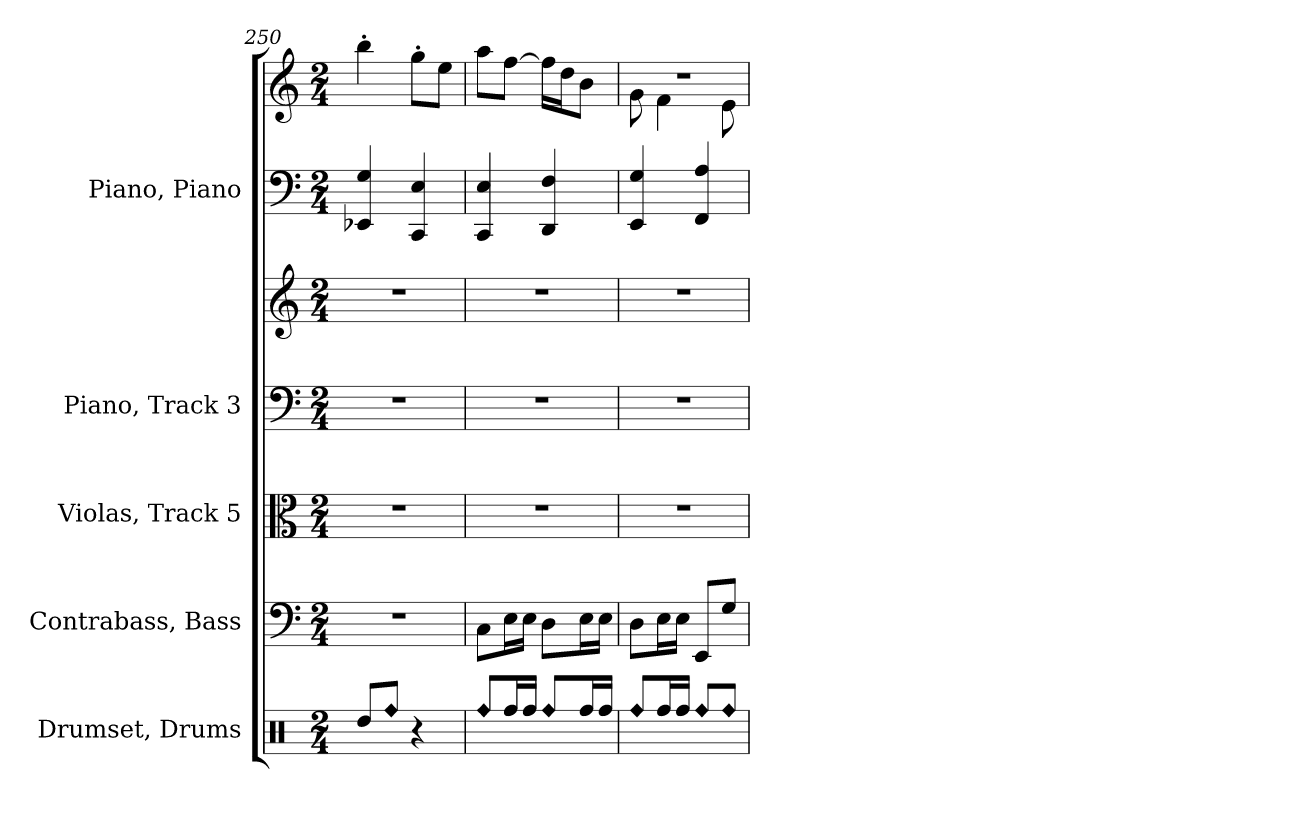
**kern	**kern	**kern	**kern	**kern	**kern	**kern
*part5	*part4	*part3	*part2	*part2	*part1	*part1
*staff7	*staff6	*staff5	*staff4	*staff3	*staff2	*staff1
*I"Drumset, Drums	*I"Contrabass, Bass	*I"Violas, Track  5	*I"Piano, Track  3	*	*I"Piano, Piano	*
*I'D. Set	*I'Cb.	*I'Vlas.	*I'Pno.	*	*I'Pno.	*
!!LO:LB:g=z
*clefX	*clefF4	*clefC3	*clefF4	*clefG2	*clefF4	*clefG2
*	*ITrd7c12	*	*	*	*	*
*k[]	*k[]	*k[]	*k[]	*k[]	*k[]	*k[]
*M2/4	*M2/4	*M2/4	*M2/4	*M2/4	*M2/4	*M2/4
=250	=250	=250	=250	=250	=250	=250
8Rdd/L	2r	2r	2r	2r	4EE-X/ 4G/	4bb'\
!LO:N:head=diamond	!	!	!	!	!	!
8Rff/J	.	.	.	.	.	.
4r	.	.	.	.	4CC/ 4E/	8gg'\L
.	.	.	.	.	.	8ee\J
=251	=251	=251	=251	=251	=251	=251
!LO:N:head=diamond	!	!	!	!	!	!
8Rff/L	8CC\L	2r	2r	2r	4CC/ 4E/	8aa\L
16Rff/L	16EE\L	.	.	.	.	[8ff\J
16Rff/JJ	16EE\JJ	.	.	.	.	.
!LO:N:head=diamond	!	!	!	!	!	!
8Rff/L	8DD\L	.	.	.	4DD/ 4F/	16ff\LL]
.	.	.	.	.	.	16dd\J
16Rff/L	16EE\L	.	.	.	.	8b\J
16Rff/JJ	16EE\JJ	.	.	.	.	.
=252	=252	=252	=252	=252	=252	=252
!LO:N:head=diamond	!	!	!	!	!	!
*	*	*	*	*	*	*^
8Rff/L	8DD\L	2r	2r	2r	4EE/ 4G/	2r	8g\
16Rff/L	16EE\L	.	.	.	.	.	4f\
16Rff/JJ	16EE\JJ	.	.	.	.	.	.
!LO:N:head=diamond	!	!	!	!	!	!	!
8Rff/L	8EEE/L	.	.	.	4FF/ 4A/	.	.
!LO:N:head=diamond	!	!	!	!	!	!	!
8Rff/J	8GG/J	.	.	.	.	.	8e\
*	*	*	*	*	*	*v	*v
=	=	=	=	=	=	=
*-	*-	*-	*-	*-	*-	*-
